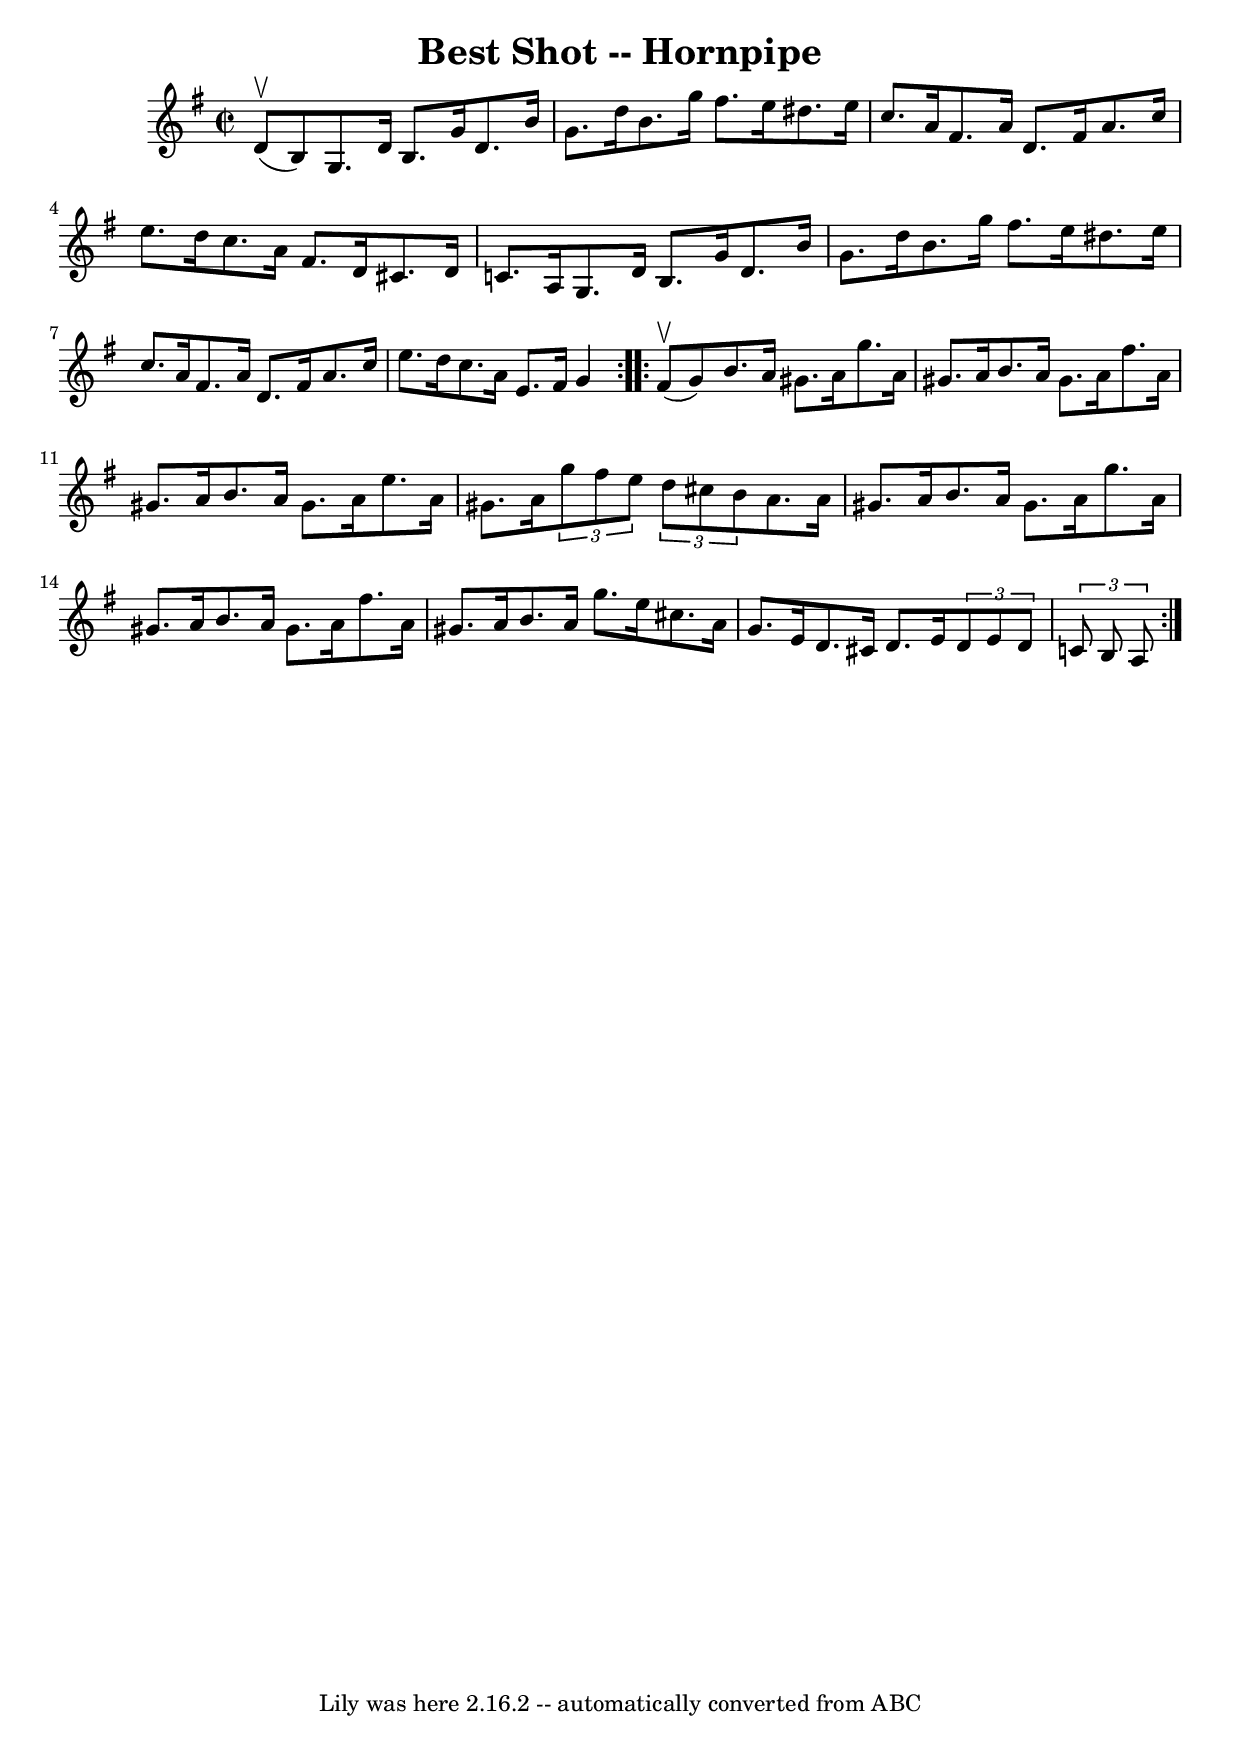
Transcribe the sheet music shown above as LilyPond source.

\version "2.16.2"
\include "Mammoth.ily"
\header {
  %% book = "Cole's 1000 Fiddle Tunes"
 crossRefNumber = "1"
 footnotes = ""
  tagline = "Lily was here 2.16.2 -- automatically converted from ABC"
  title = "Best Shot -- Hornpipe"

}
voicedefault =  {



  \repeat volta 2 {

    \override Staff.TimeSignature #'style = #'C
    \time 2/2 
    \key g \major d'8 (^\upbow b8)  |
 g8. d'16 b8. g'16 d'8. b'16 g'8. d''16   |
 b'8. g''16 fs''8. e''16 ds''8. e''16 c''8. a'16   |
 fs'8. a'16 d'8. fs'16 a'8. c''16 e''8. d''16   |
 c''8. a'16 fs'8. d'16 cs'8. d'16 c'!8. a16   |
 g8. d'16 b8. g'16 d'8. b'16 g'8. d''16   |
 b'8. g''16 fs''8. e''16 ds''8. e''16 c''8. a'16   |
 fs'8. a'16 d'8. fs'16 a'8. c''16 e''8. d''16   |
 c''8.    
 a'16 e'8. fs'16 g'4  
  }     
  \repeat volta 2 { fs'8 (^\upbow g'8 )  |
 b'8. a'16 gs'8. a'16 g''8. a'16 gs'8. a'16   |
 b'8. a'16 gs'8. a'16 fs''8. a'16 gs'8. a'16   |
 b'8. a'16 gs'8. a'16 e''8. a'16 gs'8. a'16   |
    \times 2/3 { g''8 fs''8 e''8  
	       }   \times 2/3 { d''8   
				cs''8 b'8   			      } a'8. a'16 gs'8. a'16   |
 b'8. a'16 gs'8. a'16 g''8. a'16 gs'8. a'16   |
 b'8. a'16 gs'8. a'16 fs''8. a'16 gs'8. a'16   |
 b'8. a'16 g''8. e''16 cs''8. a'16 g'8. e'16   |
 d'8. cs'16  
 d'8. e'16    \times 2/3 { d'8 e'8 d'8  
			    }   \times 2/3 { c'!8    
					 b8 a8  
					   } 
  }   

}

\score{
  <<

    \context Staff="default"
    {
      \voicedefault 
      
    }

  >>
  \layout {
    
  }
  \midi {
  }

}
